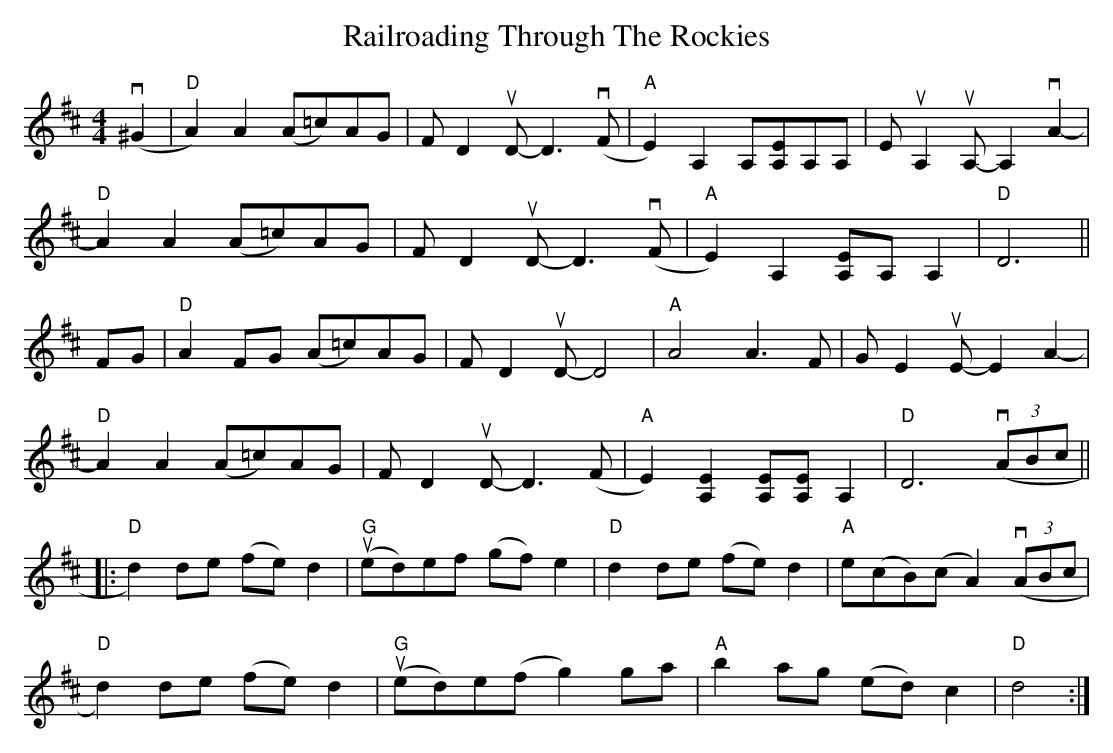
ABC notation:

X:1
T: Railroading Through The Rockies
M: 4/4
L: 1/8
K: Ddor
L: 1/8
K: D
v(^G2|"D"A2)A2 (A=c)AG|FD2uD- D3(vF|"A"E2)A,2 A,[EA,]A,A,|EuA,2uA,- A,2vA2-|
"D"A2A2 (A=c)AG|FD2uD- D3(vF|"A"E2)A,2 [EA,]A,A,2|"D"D6||
FG|"D"A2FG (A=c)AG|FD2uD- D4|"A"A4 A3F|GE2uE- E2A2-|
"D"A2A2 (A=c)AG|FD2uD- D3(F|"A"E2)[E2A,2] [EA,][EA,]A,2|"D"D6 (3(vABc||
|:"D"d2)de (fe)d2|"G"(ued)ef (gf)e2|"D"d2de (fe)d2|"A"e(cB)(c A2) (3(vABc|
"D"d2)de (fe)d2|("G"ued)e(f g2)ga|"A"b2ag (ed)c2|"D"d4:|
